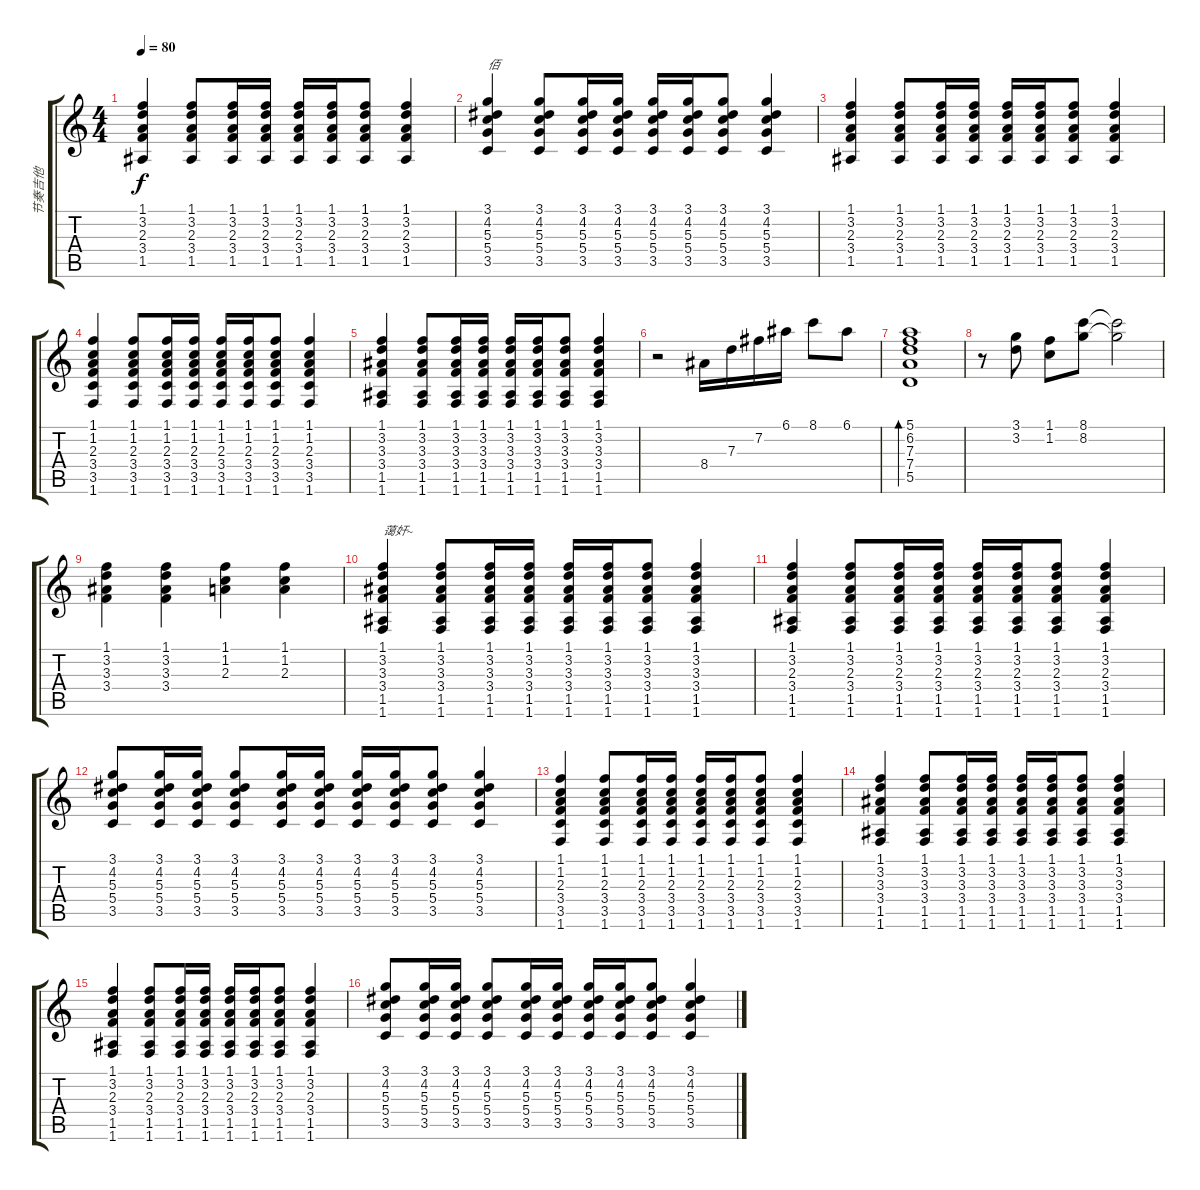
\track ("节奏吉他" "节奏吉他") {instrument acousticguitarsteel}
\staff {score tabs}
\tuning (E4 B3 G3 D3 A2 E2) {hide}
\ts (4 4)
\tempo 80
\clef g2
\ks c
(1.1 3.2 2.3 3.4 1.5).4{dy f} (1.1 3.2 2.3 3.4 1.5).8 (1.1 3.2 2.3 3.4 1.5).16 (1.1 3.2 2.3 3.4 1.5).16 (1.1 3.2 2.3 3.4 1.5).16 (1.1 3.2 2.3 3.4 1.5).16 (1.1 3.2 2.3 3.4 1.5).8 (1.1 3.2 2.3 3.4 1.5).4 |
(3.1 4.2 5.3 5.4 3.5).4{txt "佰"} (3.1 4.2 5.3 5.4 3.5).8 (3.1 4.2 5.3 5.4 3.5).16 (3.1 4.2 5.3 5.4 3.5).16 (3.1 4.2 5.3 5.4 3.5).16 (3.1 4.2 5.3 5.4 3.5).16 (3.1 4.2 5.3 5.4 3.5).8 (3.1 4.2 5.3 5.4 3.5).4 |
(1.1 3.2 2.3 3.4 1.5).4 (1.1 3.2 2.3 3.4 1.5).8 (1.1 3.2 2.3 3.4 1.5).16 (1.1 3.2 2.3 3.4 1.5).16 (1.1 3.2 2.3 3.4 1.5).16 (1.1 3.2 2.3 3.4 1.5).16 (1.1 3.2 2.3 3.4 1.5).8 (1.1 3.2 2.3 3.4 1.5).4 |
(1.1 1.2 2.3 3.4 3.5 1.6).4 (1.1 1.2 2.3 3.4 3.5 1.6).8 (1.1 1.2 2.3 3.4 3.5 1.6).16 (1.1 1.2 2.3 3.4 3.5 1.6).16 (1.1 1.2 2.3 3.4 3.5 1.6).16 (1.1 1.2 2.3 3.4 3.5 1.6).16 (1.1 1.2 2.3 3.4 3.5 1.6).8 (1.1 1.2 2.3 3.4 3.5 1.6).4 |
(1.1 3.2 3.3 3.4 1.5 1.6).4 (1.1 3.2 3.3 3.4 1.5 1.6).8 (1.1 3.2 3.3 3.4 1.5 1.6).16 (1.1 3.2 3.3 3.4 1.5 1.6).16 (1.1 3.2 3.3 3.4 1.5 1.6).16 (1.1 3.2 3.3 3.4 1.5 1.6).16 (1.1 3.2 3.3 3.4 1.5 1.6).8 (1.1 3.2 3.3 3.4 1.5 1.6).4 |
r.2 8.4.16 7.3.16 7.2.16 6.1.16 8.1.8 6.1.8 |
(5.1 6.2 7.3 7.4 5.5).1{bd 480} |
r.8 (3.1 3.2).8 (1.1 1.2).8 (8.1 8.2).8 (8.1{t} 8.2{t}).2 |
(1.1 3.2 3.3 3.4).4 (1.1 3.2 3.3 3.4).4 (1.1 1.2 2.3).4 (1.1 1.2 2.3).4 |
(1.1 3.2 3.3 3.4 1.5 1.6).4{txt "蔼奸~"} (1.1 3.2 3.3 3.4 1.5 1.6).8 (1.1 3.2 3.3 3.4 1.5 1.6).16 (1.1 3.2 3.3 3.4 1.5 1.6).16 (1.1 3.2 3.3 3.4 1.5 1.6).16 (1.1 3.2 3.3 3.4 1.5 1.6).16 (1.1 3.2 3.3 3.4 1.5 1.6).8 (1.1 3.2 3.3 3.4 1.5 1.6).4 |
(1.1 3.2 2.3 3.4 1.5 1.6).4 (1.1 3.2 2.3 3.4 1.5 1.6).8 (1.1 3.2 2.3 3.4 1.5 1.6).16 (1.1 3.2 2.3 3.4 1.5 1.6).16 (1.1 3.2 2.3 3.4 1.5 1.6).16 (1.1 3.2 2.3 3.4 1.5 1.6).16 (1.1 3.2 2.3 3.4 1.5 1.6).8 (1.1 3.2 2.3 3.4 1.5 1.6).4 |
(3.1 4.2 5.3 5.4 3.5).8 (3.1 4.2 5.3 5.4 3.5).16 (3.1 4.2 5.3 5.4 3.5).16 (3.1 4.2 5.3 5.4 3.5).8 (3.1 4.2 5.3 5.4 3.5).16 (3.1 4.2 5.3 5.4 3.5).16 (3.1 4.2 5.3 5.4 3.5).16 (3.1 4.2 5.3 5.4 3.5).16 (3.1 4.2 5.3 5.4 3.5).8 (3.1 4.2 5.3 5.4 3.5).4 |
(1.1 1.2 2.3 3.4 3.5 1.6).4 (1.1 1.2 2.3 3.4 3.5 1.6).8 (1.1 1.2 2.3 3.4 3.5 1.6).16 (1.1 1.2 2.3 3.4 3.5 1.6).16 (1.1 1.2 2.3 3.4 3.5 1.6).16 (1.1 1.2 2.3 3.4 3.5 1.6).16 (1.1 1.2 2.3 3.4 3.5 1.6).8 (1.1 1.2 2.3 3.4 3.5 1.6).4 |
(1.1 3.2 3.3 3.4 1.5 1.6).4 (1.1 3.2 3.3 3.4 1.5 1.6).8 (1.1 3.2 3.3 3.4 1.5 1.6).16 (1.1 3.2 3.3 3.4 1.5 1.6).16 (1.1 3.2 3.3 3.4 1.5 1.6).16 (1.1 3.2 3.3 3.4 1.5 1.6).16 (1.1 3.2 3.3 3.4 1.5 1.6).8 (1.1 3.2 3.3 3.4 1.5 1.6).4 |
(1.1 3.2 2.3 3.4 1.5 1.6).4 (1.1 3.2 2.3 3.4 1.5 1.6).8 (1.1 3.2 2.3 3.4 1.5 1.6).16 (1.1 3.2 2.3 3.4 1.5 1.6).16 (1.1 3.2 2.3 3.4 1.5 1.6).16 (1.1 3.2 2.3 3.4 1.5 1.6).16 (1.1 3.2 2.3 3.4 1.5 1.6).8 (1.1 3.2 2.3 3.4 1.5 1.6).4 |
(3.1 4.2 5.3 5.4 3.5).8 (3.1 4.2 5.3 5.4 3.5).16 (3.1 4.2 5.3 5.4 3.5).16 (3.1 4.2 5.3 5.4 3.5).8 (3.1 4.2 5.3 5.4 3.5).16 (3.1 4.2 5.3 5.4 3.5).16 (3.1 4.2 5.3 5.4 3.5).16 (3.1 4.2 5.3 5.4 3.5).16 (3.1 4.2 5.3 5.4 3.5).8 (3.1 4.2 5.3 5.4 3.5).4
